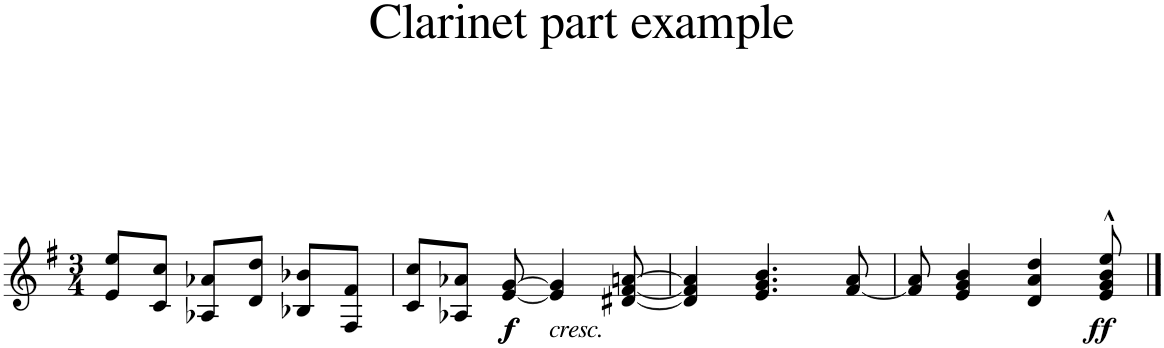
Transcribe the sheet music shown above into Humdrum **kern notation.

**kern	**dynam
*part1	*part1
*staff1	*staff1
*I"Bb Clarinet	*
*I'Bb Cl.	*
*clefG2	*
*ITrd1c2	*
*k[f#]	*
*M3/4	*
=1	=1
8e/ 8ee/L	.
8c/ 8cc/J	.
8A-X/ 8a-X/L	.
8d/ 8dd/J	.
8B-X/ 8b-X/L	.
8F#/ 8f#/J	.
=2	=2
8c/ 8cc/L	.
8A-X/ 8a-X/J	.
!	!LO:DY:b
!	!LO:DY:n=1:b
[8e/ [8g/	f f
!LO:TX:b:i:t=cresc.	!
4e/] 4g/]	.
[8d#X/ [8f#/ [8an/	.
=3	=3
4d#/] 4f#/] 4a/]	.
4.e/ 4.g/ 4.b/	.
[8f#/ 8a/	.
=4	=4
8f#/] 8a/	.
4e/ 4g/ 4b/	.
4d/ 4a/ 4dd/	.
!	!LO:DY:b
8e/^^ 8g/^^ 8b/^^ 8ee/^^	ff
==	==
*-	*-
